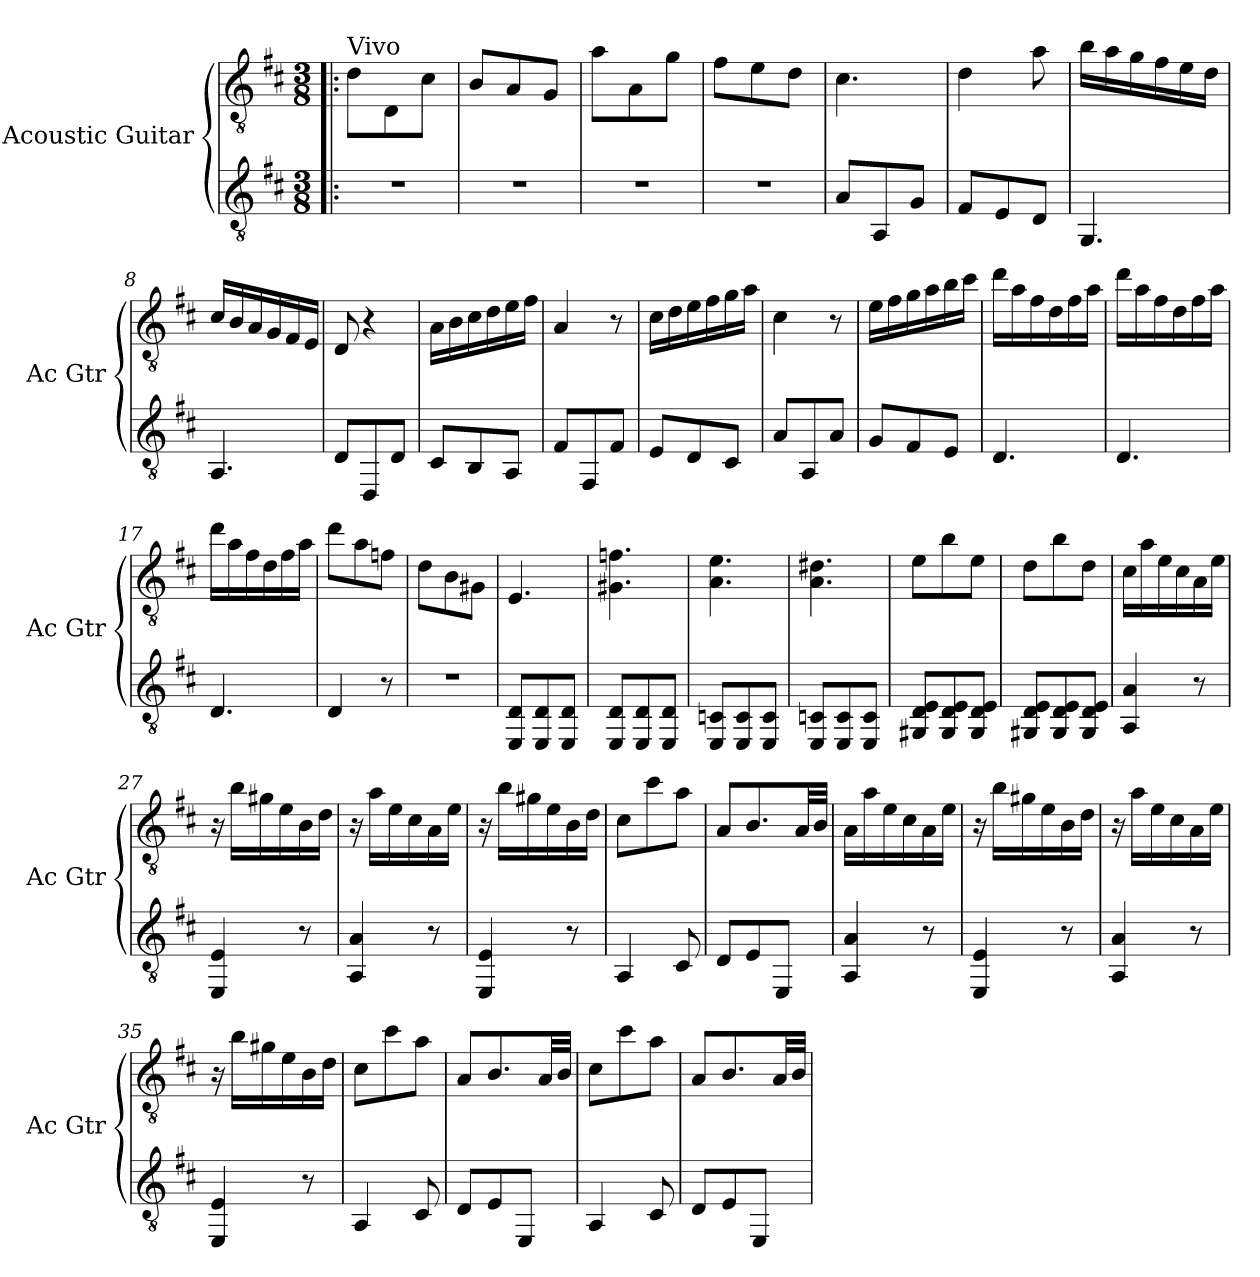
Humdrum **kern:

**kern	**kern
*part2	*part1
*staff2	*staff1
*I"Acoustic Guitar	*I"Acoustic Guitar
*I'Ac Gtr	*I'Ac Gtr
*clefGv2	*clefGv2
*k[f#c#]	*k[f#c#]
*D:	*D:
*M3/8	*M3/8
=1!|:	=1!|:
!	!LO:TX:a:t=Vivo
4.r	8d\L
.	8D\
.	8c#\J
=2	=2
4.r	8B/L
.	8A/
.	8G/J
=3	=3
4.r	8a\L
.	8A\
.	8g\J
=4	=4
4.r	8f#\L
.	8e\
.	8d\J
=5	=5
8A/L	4.c#\
8AA/	.
8G/J	.
=6	=6
8F#/L	4d\
8E/	.
8D/J	8a\
=7	=7
4.GG/	16b\LL
.	16a\
.	16g\
.	16f#\
.	16e\
.	16d\JJ
=8	=8
4.AA/	16c#/LL
.	16B/
.	16A/
.	16G/
.	16F#/
.	16E/JJ
=9	=9
8D/L	8D/
8DD/	4r
8D/J	.
=10	=10
8C#/L	16A\LL
.	16B\
8BB/	16c#\
.	16d\
8AA/J	16e\
.	16f#\JJ
!!LO:LB:g=z
=11	=11
8F#/L	4A/
8FF#/	.
8F#/J	8r
=12	=12
8E/L	16c#\LL
.	16d\
8D/	16e\
.	16f#\
8C#/J	16g\
.	16a\JJ
=13	=13
8A/L	4c#\
8AA/	.
8A/J	8r
=14	=14
8G/L	16e\LL
.	16f#\
8F#/	16g\
.	16a\
8E/J	16b\
.	16cc#\JJ
=15	=15
4.D/	16dd\LL
.	16a\
.	16f#\
.	16d\
.	16f#\
.	16a\JJ
=16	=16
4.D/	16dd\LL
.	16a\
.	16f#\
.	16d\
.	16f#\
.	16a\JJ
=17	=17
4.D/	16dd\LL
.	16a\
.	16f#\
.	16d\
.	16f#\
.	16a\JJ
=18	=18
4D/	8dd\L
.	8a\
8r	8fn\J
!!LO:LB:g=z
=19	=19
4.r	8d\L
.	8B\
.	8G#X\J
=20	=20
8EE/ 8D/L	4.E/
8EE/ 8D/	.
8EE/ 8D/J	.
=21	=21
8EE/ 8D/L	4.G#X\ 4.fn\
8EE/ 8D/	.
8EE/ 8D/J	.
=22	=22
8EE/ 8Cn/L	4.A\ 4.e\
8EE/ 8C/	.
8EE/ 8C/J	.
=23	=23
8EE/ 8Cn/L	4.A\ 4.d#X\
8EE/ 8C/	.
8EE/ 8C/J	.
=24	=24
8GG#X/ 8D/ 8E/L	8e\L
8GG#/ 8D/ 8E/	8b\
8GG#/ 8D/ 8E/J	8e\J
=25	=25
8GG#X/ 8D/ 8E/L	8d\L
8GG#/ 8D/ 8E/	8b\
8GG#/ 8D/ 8E/J	8d\J
=26	=26
4AA/ 4A/	16c#\LL
.	16a\
.	16e\
.	16c#\
8r	16A\
.	16e\JJ
=27	=27
4EE/ 4E/	16r
.	16b\LL
.	16g#X\
.	16e\
8r	16B\
.	16d\JJ
!!LO:LB:g=z
=28	=28
4AA/ 4A/	16r
.	16a\LL
.	16e\
.	16c#\
8r	16A\
.	16e\JJ
=29	=29
4EE/ 4E/	16r
.	16b\LL
.	16g#X\
.	16e\
8r	16B\
.	16d\JJ
=30	=30
4AA/	8c#\L
.	8cc#\
8C#/	8a\J
=31	=31
8D/L	8A/L
8E/	8.B/
8EE/J	.
.	32A/LL
.	32B/JJJ
=32	=32
4AA/ 4A/	16A\LL
.	16a\
.	16e\
.	16c#\
8r	16A\
.	16e\JJ
=33	=33
4EE/ 4E/	16r
.	16b\LL
.	16g#X\
.	16e\
8r	16B\
.	16d\JJ
=34	=34
4AA/ 4A/	16r
.	16a\LL
.	16e\
.	16c#\
8r	16A\
.	16e\JJ
!!LO:PB:g=z
=35	=35
4EE/ 4E/	16r
.	16b\LL
.	16g#X\
.	16e\
8r	16B\
.	16d\JJ
=36	=36
4AA/	8c#\L
.	8cc#\
8C#/	8a\J
=37	=37
8D/L	8A/L
8E/	8.B/
8EE/J	.
.	32A/LL
.	32B/JJJ
=38	=38
4AA/	8c#\L
.	8cc#\
8C#/	8a\J
=39	=39
8D/L	8A/L
8E/	8.B/
8EE/J	.
.	32A/LL
.	32B/JJJ
=	=
*-	*-
